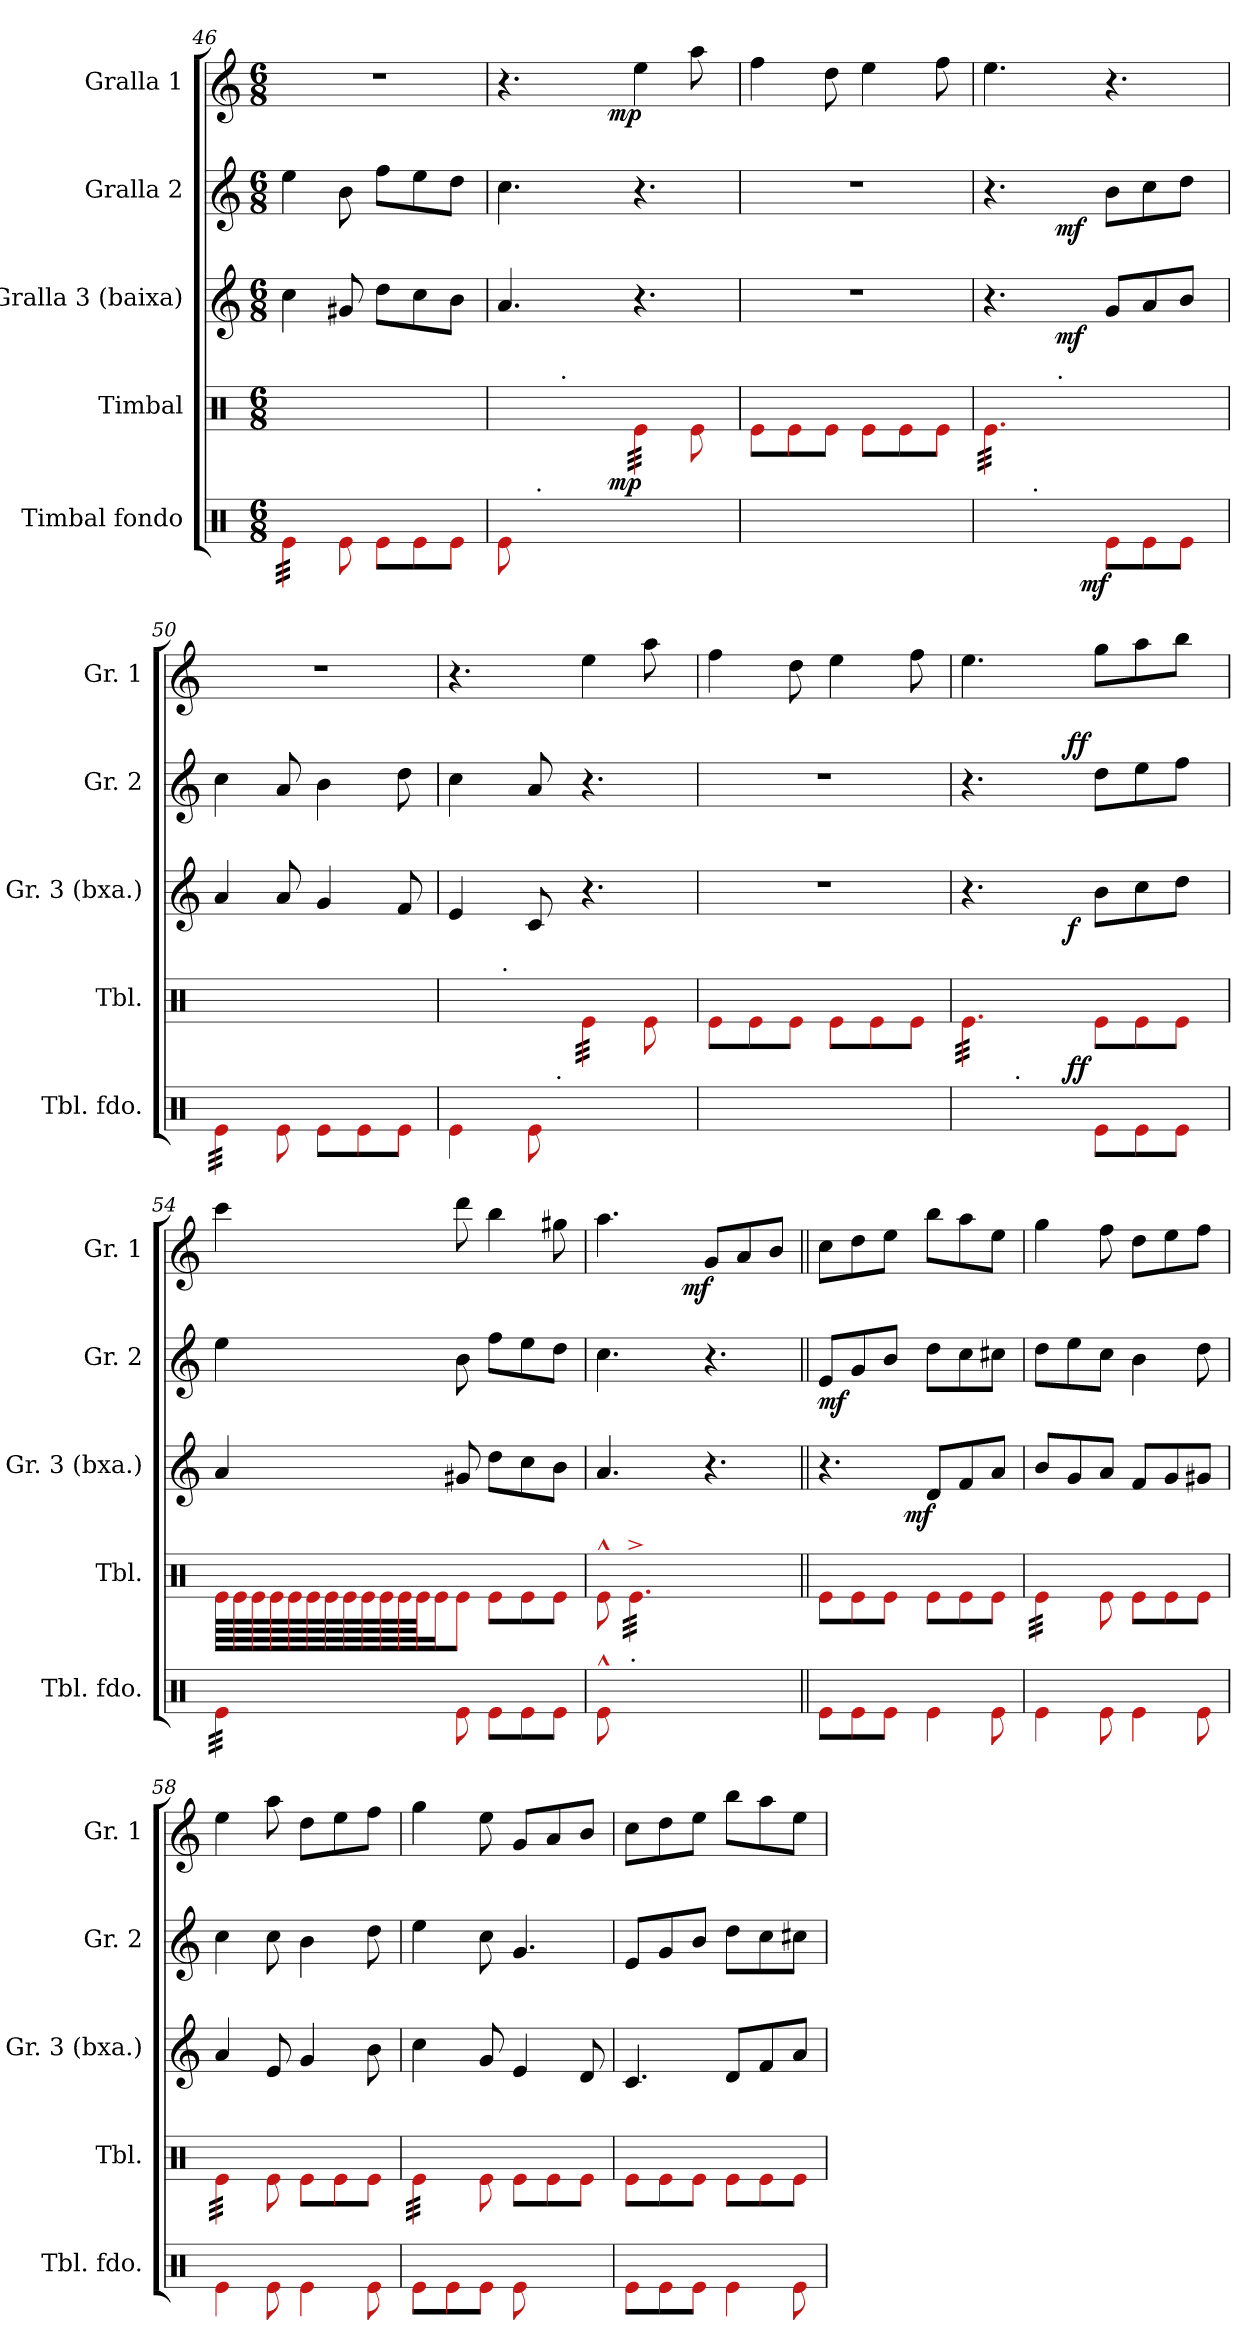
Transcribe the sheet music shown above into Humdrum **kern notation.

**kern	**dynam	**kern	**dynam	**kern	**dynam	**kern	**dynam	**kern	**dynam
*part5	*part5	*part4	*part4	*part3	*part3	*part2	*part2	*part1	*part1
*staff5	*staff5	*staff4	*staff4	*staff3	*staff3	*staff2	*staff2	*staff1	*staff1
*I"Timbal fondo	*	*I"Timbal	*	*I"Gralla 3 (baixa)	*	*I"Gralla 2	*	*I"Gralla 1	*
*I'Tbl. fdo.	*	*I'Tbl.	*	*I'Gr. 3 (bxa.)	*	*I'Gr. 2	*	*I'Gr. 1	*
!!LO:LB:g=z
*clefX	*	*clefX	*	*clefG2	*	*clefG2	*	*clefG2	*
*k[]	*	*k[]	*	*k[]	*	*k[]	*	*k[]	*
*M6/8	*	*M6/8	*	*M6/8	*	*M6/8	*	*M6/8	*
=46	=46	=46	=46	=46	=46	=46	=46	=46	=46
*tremolo	*	*	*	*	*	*	*	*	*
32e\LLL	.	2.ryy	.	4cc\	.	4ee\	.	2.r	.
32e\	.	.	.	.	.	.	.	.	.
32e\	.	.	.	.	.	.	.	.	.
32e\	.	.	.	.	.	.	.	.	.
32e\	.	.	.	.	.	.	.	.	.
32e\	.	.	.	.	.	.	.	.	.
32e\	.	.	.	.	.	.	.	.	.
32e\JJJ	.	.	.	.	.	.	.	.	.
*Xtremolo	*	*	*	*	*	*	*	*	*
8e\	.	.	.	8g#X/	.	8b\	.	.	.
8e\L	.	.	.	8dd\L	.	8ff\L	.	.	.
8e\	.	.	.	8cc\	.	8ee\	.	.	.
8e\J	.	.	.	8b\J	.	8dd\J	.	.	.
=47	=47	=47	=47	=47	=47	=47	=47	=47	=47
*	*	*^	*	*	*	*	*	*^	*
*	*	*	*^	*	*	*	*	*	*	*	*
8e\	.	4.ryy	4ryy	8.ryy	.	4.a/	.	4.cc\	.	4.r	4ryy	.
!LO:TX:a:t=.	!	!	!	!	!	!	!	!	!	!	!	!
2ryy	.	.	.	.	.	.	.	.	.	.	.	.
!	!	!	!	!LO:TX:a:t=.	!	!	!	!	!	!	!	!
.	.	.	.	2ryy	.	.	.	.	.	.	.	.
.	.	.	16ryy	.	.	.	.	.	.	.	16ryy	.
!	!	!	!	!	!LO:DY:b	!	!	!	!	!	!	!LO:DY:b
.	.	.	4..ryy	.	mp	.	.	.	.	.	4..ryy	mp
*	*	*tremolo	*	*	*	*	*	*	*	*	*	*
.	.	32e\LLL	.	.	.	4.r	.	4.r	.	4ee\	.	.
.	.	32e\	.	.	.	.	.	.	.	.	.	.
.	.	32e\	.	.	.	.	.	.	.	.	.	.
.	.	32e\	.	.	.	.	.	.	.	.	.	.
.	.	32e\	.	.	.	.	.	.	.	.	.	.
.	.	32e\	.	.	.	.	.	.	.	.	.	.
.	.	32e\	.	.	.	.	.	.	.	.	.	.
.	.	32e\JJJ	.	.	.	.	.	.	.	.	.	.
*	*	*Xtremolo	*	*	*	*	*	*	*	*	*	*
8ryy	.	8e\	.	.	.	.	.	.	.	8aa\	.	.
.	.	.	.	16ryy	.	.	.	.	.	.	.	.
*	*	*v	*v	*v	*	*	*	*	*	*v	*v	*
=48	=48	=48	=48	=48	=48	=48	=48	=48	=48
2.ryy	.	8e\L	.	2.r	.	2.r	.	4ff\	.
.	.	8e\	.	.	.	.	.	.	.
.	.	8e\J	.	.	.	.	.	8dd\	.
.	.	8e\L	.	.	.	.	.	4ee\	.
.	.	8e\	.	.	.	.	.	.	.
.	.	8e\J	.	.	.	.	.	8ff\	.
=49	=49	=49	=49	=49	=49	=49	=49	=49	=49
*^	*	*^	*	*^	*	*^	*	*	*
*	*^	*	*	*	*	*	*	*	*	*	*	*	*
*	*	*	*	*tremolo	*	*	*	*	*	*	*	*	*	*
4.ryy	4ryy	8.ryy	.	32e\LLL	4ryy	.	4.r	4ryy	.	4.r	4ryy	.	4.ee\	.
.	.	.	.	32e\	.	.	.	.	.	.	.	.	.	.
.	.	.	.	32e\	.	.	.	.	.	.	.	.	.	.
.	.	.	.	32e\	.	.	.	.	.	.	.	.	.	.
.	.	.	.	32e\	.	.	.	.	.	.	.	.	.	.
.	.	.	.	32e\	.	.	.	.	.	.	.	.	.	.
!	!	!LO:TX:a:t=.	!	!	!	!	!	!	!	!	!	!	!	!
.	.	2ryy	.	32e\	.	.	.	.	.	.	.	.	.	.
.	.	.	.	32e\	.	.	.	.	.	.	.	.	.	.
!	!	!	!	!	!LO:TX:a:t=.	!	!	!	!	!	!	!	!	!
!	!	!	!	!	!	!	!	!	!LO:DY:b	!	!	!LO:DY:b	!	!
.	16ryy	.	.	32e\	2ryy	.	.	2ryy	mf	.	2ryy	mf	.	.
.	.	.	.	32e\	.	.	.	.	.	.	.	.	.	.
!	!	!	!LO:DY:b	!	!	!	!	!	!	!	!	!	!	!
.	4..ryy	.	mf	32e\	.	.	.	.	.	.	.	.	.	.
.	.	.	.	32e\JJJ	.	.	.	.	.	.	.	.	.	.
8e\L	.	.	.	4.ryy	.	.	8g/L	.	.	8b\L	.	.	4.r	.
8e\	.	.	.	.	.	.	8a/	.	.	8cc\	.	.	.	.
8e\J	.	.	.	.	.	.	8b/J	.	.	8dd\J	.	.	.	.
.	.	16ryy	.	.	.	.	.	.	.	.	.	.	.	.
*v	*v	*v	*	*	*	*	*v	*v	*	*v	*v	*	*	*
*	*	*v	*v	*	*	*	*	*	*	*
=50	=50	=50	=50	=50	=50	=50	=50	=50	=50
*tremolo	*	*	*	*	*	*	*	*	*
32e\LLL	.	2.ryy	.	4a/	.	4cc\	.	2.r	.
32e\	.	.	.	.	.	.	.	.	.
32e\	.	.	.	.	.	.	.	.	.
32e\	.	.	.	.	.	.	.	.	.
32e\	.	.	.	.	.	.	.	.	.
32e\	.	.	.	.	.	.	.	.	.
32e\	.	.	.	.	.	.	.	.	.
32e\JJJ	.	.	.	.	.	.	.	.	.
*Xtremolo	*	*	*	*	*	*	*	*	*
8e\	.	.	.	8a/	.	8a/	.	.	.
8e\L	.	.	.	4g/	.	4b\	.	.	.
8e\	.	.	.	.	.	.	.	.	.
8e\J	.	.	.	8f/	.	8dd\	.	.	.
=51	=51	=51	=51	=51	=51	=51	=51	=51	=51
*^	*	*^	*	*	*	*	*	*	*
4e\	4ryy	.	4.ryy	8.ryy	.	4e/	.	4cc\	.	4.r	.
!	!	!	!	!LO:TX:a:t=.	!	!	!	!	!	!	!
.	.	.	.	2ryy	.	.	.	.	.	.	.
8e\	16ryy	.	.	.	.	8c/	.	8a/	.	.	.
!	!LO:TX:a:t=.	!	!	!	!	!	!	!	!	!	!
.	4..ryy	.	.	.	.	.	.	.	.	.	.
4.ryy	.	.	32e\LLL	.	.	4.r	.	4.r	.	4ee\	.
.	.	.	32e\	.	.	.	.	.	.	.	.
.	.	.	32e\	.	.	.	.	.	.	.	.
.	.	.	32e\	.	.	.	.	.	.	.	.
.	.	.	32e\	.	.	.	.	.	.	.	.
.	.	.	32e\	.	.	.	.	.	.	.	.
.	.	.	32e\	.	.	.	.	.	.	.	.
.	.	.	32e\JJJ	.	.	.	.	.	.	.	.
*	*	*	*Xtremolo	*	*	*	*	*	*	*	*
.	.	.	8e\	.	.	.	.	.	.	8aa\	.
.	.	.	.	16ryy	.	.	.	.	.	.	.
*v	*v	*	*	*	*	*	*	*	*	*	*
*	*	*v	*v	*	*	*	*	*	*	*
=52	=52	=52	=52	=52	=52	=52	=52	=52	=52
2.ryy	.	8e\L	.	2.r	.	2.r	.	4ff\	.
.	.	8e\	.	.	.	.	.	.	.
.	.	8e\J	.	.	.	.	.	8dd\	.
.	.	8e\L	.	.	.	.	.	4ee\	.
.	.	8e\	.	.	.	.	.	.	.
.	.	8e\J	.	.	.	.	.	8ff\	.
=53	=53	=53	=53	=53	=53	=53	=53	=53	=53
*^	*	*	*	*^	*	*^	*	*	*
*	*^	*	*	*	*	*	*	*	*	*	*	*
*	*	*	*	*tremolo	*	*	*	*	*	*	*	*	*
4.ryy	4ryy	8.ryy	.	32e\LLL	.	4.r	4ryy	.	4.r	4ryy	.	4.ee\	.
.	.	.	.	32e\	.	.	.	.	.	.	.	.	.
.	.	.	.	32e\	.	.	.	.	.	.	.	.	.
.	.	.	.	32e\	.	.	.	.	.	.	.	.	.
.	.	.	.	32e\	.	.	.	.	.	.	.	.	.
.	.	.	.	32e\	.	.	.	.	.	.	.	.	.
!	!	!LO:TX:a:t=.	!	!	!	!	!	!	!	!	!	!	!
.	.	2ryy	.	32e\	.	.	.	.	.	.	.	.	.
.	.	.	.	32e\	.	.	.	.	.	.	.	.	.
.	16ryy	.	.	32e\	.	.	16ryy	.	.	16ryy	.	.	.
.	.	.	.	32e\	.	.	.	.	.	.	.	.	.
!	!	!	!LO:DY:a	!	!	!	!	!	!	!	!	!	!
!	!	!	!LO:DY:n=1:b	!	!	!	!	!LO:DY:b	!	!	!LO:DY:a	!	!
!	!	!	!	!	!	!	!	!	!	!	!LO:DY:n=1:b	!	!
.	4..ryy	.	f f	32e\	.	.	4..ryy	f	.	4..ryy	f f	.	.
.	.	.	.	32e\JJJ	.	.	.	.	.	.	.	.	.
*	*	*	*	*Xtremolo	*	*	*	*	*	*	*	*	*
8e\L	.	.	.	8e\L	.	8b\L	.	.	8dd\L	.	.	8gg\L	.
8e\	.	.	.	8e\	.	8cc\	.	.	8ee\	.	.	8aa\	.
8e\J	.	.	.	8e\J	.	8dd\J	.	.	8ff\J	.	.	8bb\J	.
.	.	16ryy	.	.	.	.	.	.	.	.	.	.	.
*	*	*	*	*	*	*v	*v	*	*	*	*	*	*
*v	*v	*v	*	*	*	*	*	*v	*v	*	*	*
=54	=54	=54	=54	=54	=54	=54	=54	=54	=54
*tremolo	*	*	*	*	*	*	*	*	*
*	*	*tremolo	*	*	*	*	*	*	*
32e\LLL	.	64e\LLLL	.	4a/	.	4ee\	.	4ccc\	.
.	.	64e\	.	.	.	.	.	.	.
32e\	.	64e\	.	.	.	.	.	.	.
.	.	64e\	.	.	.	.	.	.	.
32e\	.	64e\	.	.	.	.	.	.	.
.	.	64e\	.	.	.	.	.	.	.
32e\	.	64e\	.	.	.	.	.	.	.
.	.	64e\	.	.	.	.	.	.	.
32e\	.	64e\	.	.	.	.	.	.	.
.	.	64e\	.	.	.	.	.	.	.
32e\	.	64e\	.	.	.	.	.	.	.
.	.	64e\JJJJ	.	.	.	.	.	.	.
*	*	*Xtremolo	*	*	*	*	*	*	*
32e\	.	16e\K	.	.	.	.	.	.	.
32e\JJJ	.	.	.	.	.	.	.	.	.
*Xtremolo	*	*	*	*	*	*	*	*	*
8e\	.	8e\J	.	8g#X/	.	8b\	.	8ddd\	.
8e\L	.	8e\L	.	8dd\L	.	8ff\L	.	4bb\	.
8e\	.	8e\	.	8cc\	.	8ee\	.	.	.
8e\J	.	8e\J	.	8b\J	.	8dd\J	.	8gg#X\	.
!!LO:PB:g=z
=55	=55	=55	=55	=55	=55	=55	=55	=55	=55
*	*	*	*	*	*	*	*	*^	*
8e^^\	.	8e^^\	.	4.a/	.	4.cc\	.	4.aa\	4ryy	.
!LO:TX:a:t=.	!	!	!	!	!	!	!	!	!	!
*	*	*tremolo	*	*	*	*	*	*	*	*
2ryy	.	32e^\LLL	.	.	.	.	.	.	.	.
.	.	32e^\	.	.	.	.	.	.	.	.
.	.	32e^\	.	.	.	.	.	.	.	.
.	.	32e^\	.	.	.	.	.	.	.	.
.	.	32e^\	.	.	.	.	.	.	16ryy	.
.	.	32e^\	.	.	.	.	.	.	.	.
!	!	!	!	!	!	!	!	!	!	!LO:DY:b
.	.	32e^\	.	.	.	.	.	.	4..ryy	mf
.	.	32e^\	.	.	.	.	.	.	.	.
.	.	32e^\	.	4.r	.	4.r	.	8g/L	.	.
.	.	32e^\	.	.	.	.	.	.	.	.
.	.	32e^\	.	.	.	.	.	.	.	.
.	.	32e^\JJJ	.	.	.	.	.	.	.	.
*	*	*Xtremolo	*	*	*	*	*	*	*	*
.	.	4ryy	.	.	.	.	.	8a/	.	.
8ryy	.	.	.	.	.	.	.	8b/J	.	.
=56||	=56||	=56||	=56||	=56||	=56||	=56||	=56||	=56||	=56||	=56||
!	!LO:DY:a	!	!	!	!	!	!	!	!	!
!	!LO:DY:n=1:b	!	!	!	!	!	!LO:DY:b	!	!	!
*	*	*	*	*^	*	*	*	*v	*v	*
8e\L	mf mf	8e\L	.	4.r	4ryy	.	8e/L	mf	8cc\L	.
8e\	.	8e\	.	.	.	.	8g/	.	8dd\	.
8e\J	.	8e\J	.	.	16ryy	.	8b/J	.	8ee\J	.
!	!	!	!	!	!	!LO:DY:b	!	!	!	!
.	.	.	.	.	4..ryy	mf	.	.	.	.
4e\	.	8e\L	.	8d/L	.	.	8dd\L	.	8bb\L	.
.	.	8e\	.	8f/	.	.	8cc\	.	8aa\	.
8e\	.	8e\J	.	8a/J	.	.	8cc#X\J	.	8ee\J	.
*	*	*	*	*v	*v	*	*	*	*	*
=57	=57	=57	=57	=57	=57	=57	=57	=57	=57
*	*	*tremolo	*	*	*	*	*	*	*
4e\	.	32e\LLL	.	8b/L	.	8dd\L	.	4gg\	.
.	.	32e\	.	.	.	.	.	.	.
.	.	32e\	.	.	.	.	.	.	.
.	.	32e\	.	.	.	.	.	.	.
.	.	32e\	.	8g/	.	8ee\	.	.	.
.	.	32e\	.	.	.	.	.	.	.
.	.	32e\	.	.	.	.	.	.	.
.	.	32e\JJJ	.	.	.	.	.	.	.
*	*	*Xtremolo	*	*	*	*	*	*	*
8e\	.	8e\	.	8a/J	.	8cc\J	.	8ff\	.
4e\	.	8e\L	.	8f/L	.	4b\	.	8dd\L	.
.	.	8e\	.	8g/	.	.	.	8ee\	.
8e\	.	8e\J	.	8g#X/J	.	8dd\	.	8ff\J	.
=58	=58	=58	=58	=58	=58	=58	=58	=58	=58
*	*	*tremolo	*	*	*	*	*	*	*
4e\	.	32e\LLL	.	4a/	.	4cc\	.	4ee\	.
.	.	32e\	.	.	.	.	.	.	.
.	.	32e\	.	.	.	.	.	.	.
.	.	32e\	.	.	.	.	.	.	.
.	.	32e\	.	.	.	.	.	.	.
.	.	32e\	.	.	.	.	.	.	.
.	.	32e\	.	.	.	.	.	.	.
.	.	32e\JJJ	.	.	.	.	.	.	.
*	*	*Xtremolo	*	*	*	*	*	*	*
8e\	.	8e\	.	8e/	.	8cc\	.	8aa\	.
4e\	.	8e\L	.	4g/	.	4b\	.	8dd\L	.
.	.	8e\	.	.	.	.	.	8ee\	.
8e\	.	8e\J	.	8b\	.	8dd\	.	8ff\J	.
=59	=59	=59	=59	=59	=59	=59	=59	=59	=59
*	*	*tremolo	*	*	*	*	*	*	*
8e\L	.	32e\LLL	.	4cc\	.	4ee\	.	4gg\	.
.	.	32e\	.	.	.	.	.	.	.
.	.	32e\	.	.	.	.	.	.	.
.	.	32e\	.	.	.	.	.	.	.
8e\	.	32e\	.	.	.	.	.	.	.
.	.	32e\	.	.	.	.	.	.	.
.	.	32e\	.	.	.	.	.	.	.
.	.	32e\JJJ	.	.	.	.	.	.	.
*	*	*Xtremolo	*	*	*	*	*	*	*
8e\J	.	8e\	.	8g/	.	8cc\	.	8ee\	.
8e\	.	8e\L	.	4e/	.	4.g/	.	8g/L	.
4ryy	.	8e\	.	.	.	.	.	8a/	.
.	.	8e\J	.	8d/	.	.	.	8b/J	.
=60	=60	=60	=60	=60	=60	=60	=60	=60	=60
8e\L	.	8e\L	.	4.c/	.	8e/L	.	8cc\L	.
8e\	.	8e\	.	.	.	8g/	.	8dd\	.
8e\J	.	8e\J	.	.	.	8b/J	.	8ee\J	.
4e\	.	8e\L	.	8d/L	.	8dd\L	.	8bb\L	.
.	.	8e\	.	8f/	.	8cc\	.	8aa\	.
8e\	.	8e\J	.	8a/J	.	8cc#X\J	.	8ee\J	.
=	=	=	=	=	=	=	=	=	=
*-	*-	*-	*-	*-	*-	*-	*-	*-	*-
